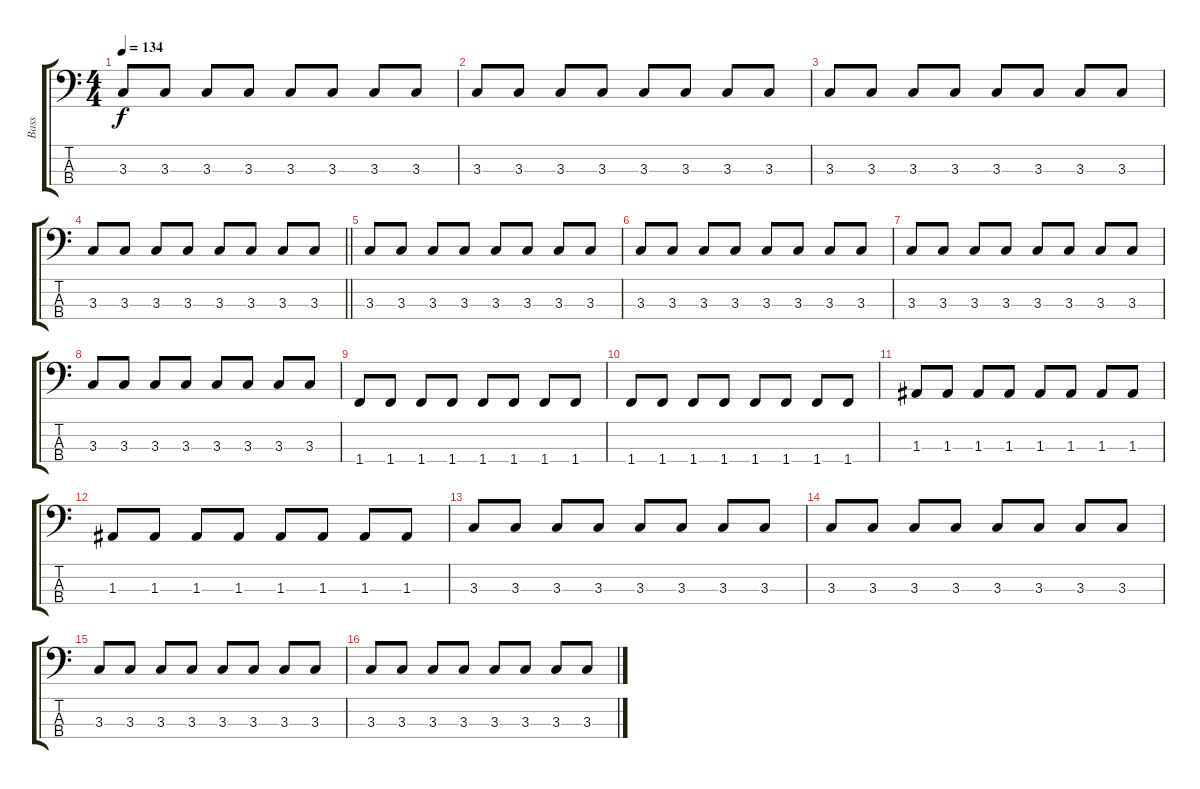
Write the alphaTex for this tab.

\track ("Bass" "Bass") {instrument electricbassfinger}
\staff {score tabs}
\tuning (G2 D2 A1 E1) {hide}
\ts (4 4)
\tempo 134
\clef f4
\ks c
3.3.8{dy f instrument electricbassfinger} 3.3.8 3.3.8 3.3.8 3.3.8 3.3.8 3.3.8 3.3.8 |
3.3.8 3.3.8 3.3.8 3.3.8 3.3.8 3.3.8 3.3.8 3.3.8 |
3.3.8 3.3.8 3.3.8 3.3.8 3.3.8 3.3.8 3.3.8 3.3.8 |
\barLineRight lightlight
3.3.8 3.3.8 3.3.8 3.3.8 3.3.8 3.3.8 3.3.8 3.3.8 |
3.3.8 3.3.8 3.3.8 3.3.8 3.3.8 3.3.8 3.3.8 3.3.8 |
3.3.8 3.3.8 3.3.8 3.3.8 3.3.8 3.3.8 3.3.8 3.3.8 |
3.3.8 3.3.8 3.3.8 3.3.8 3.3.8 3.3.8 3.3.8 3.3.8 |
3.3.8 3.3.8 3.3.8 3.3.8 3.3.8 3.3.8 3.3.8 3.3.8 |
1.4.8 1.4.8 1.4.8 1.4.8 1.4.8 1.4.8 1.4.8 1.4.8 |
1.4.8 1.4.8 1.4.8 1.4.8 1.4.8 1.4.8 1.4.8 1.4.8 |
1.3.8 1.3.8 1.3.8 1.3.8 1.3.8 1.3.8 1.3.8 1.3.8 |
1.3.8 1.3.8 1.3.8 1.3.8 1.3.8 1.3.8 1.3.8 1.3.8 |
3.3.8 3.3.8 3.3.8 3.3.8 3.3.8 3.3.8 3.3.8 3.3.8 |
3.3.8 3.3.8 3.3.8 3.3.8 3.3.8 3.3.8 3.3.8 3.3.8 |
3.3.8 3.3.8 3.3.8 3.3.8 3.3.8 3.3.8 3.3.8 3.3.8 |
3.3.8 3.3.8 3.3.8 3.3.8 3.3.8 3.3.8 3.3.8 3.3.8
